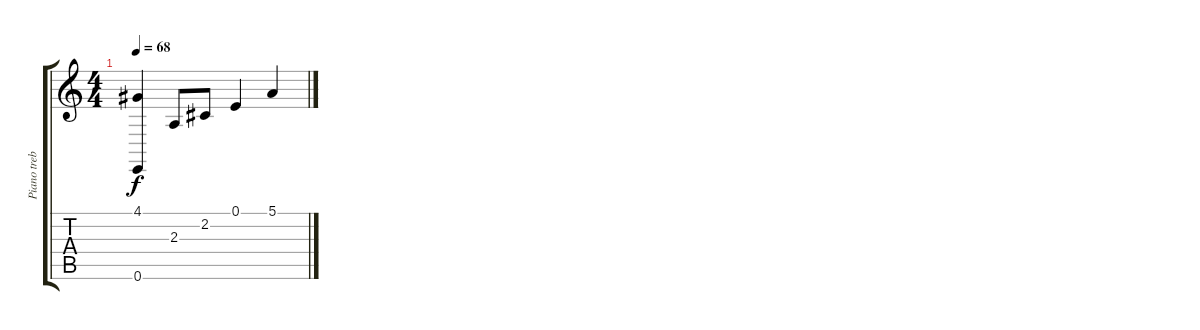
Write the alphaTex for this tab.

\track ("Piano treble" "Piano treb") {instrument acousticgrandpiano}
\staff {score tabs}
\tuning (E4 B3 G3 D3 A2 E2) {hide}
\ts (4 4)
\tempo 68
\clef g2
\ks c
(4.1{t} 0.6).4{dy f} 2.3.8 2.2.8 0.1.4 5.1.4
